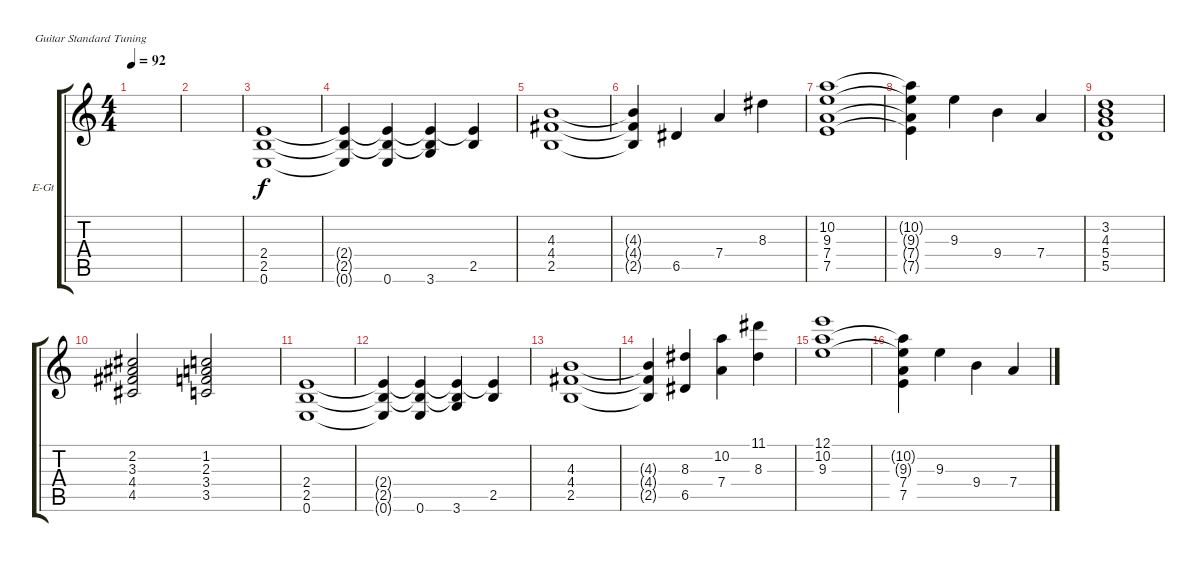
\defaultSystemsLayout 4
\bracketExtendMode groupsimilarinstruments
\firstSystemTrackNameOrientation horizontal
\otherSystemsTrackNameOrientation horizontal
\track ("Г. Каспарян (overdrive)" "E-Gt") {instrument overdrivenguitar}
\staff {score tabs}
\tuning (E4 B3 G3 D3 A2 E2)
\ts (4 4)
\tempo 92
\clef g2
\scale
0.333333
\ks c
|
|
(0.6 2.5 2.4).1 |
(0.6{t} 2.5{t} 2.4{t}).4 (0.6 2.5{t} 2.4{t}).4 (3.6 2.4{t} 2.5{t}).4 (2.5 2.4{t}).4 |
(2.5 4.4 4.3).1 |
(2.5{t} 4.4{t} 4.3{t}).4 6.5.4 7.4.4 8.3.4 |
(9.3 10.2 7.4 7.5).1 |
(9.3{t} 10.2{t} 7.4{t} 7.5{t}).4 9.3.4 9.4.4 7.4.4 |
(5.5 5.4 4.3 3.2).1 |
(4.5 4.4 3.3 2.2).2 (3.5 3.4 2.3 1.2).2 |
(0.6 2.5 2.4).1 |
(0.6{t} 2.5{t} 2.4{t}).4 (0.6 2.5{t} 2.4{t}).4 (3.6 2.4{t} 2.5{t}).4 (2.5 2.4{t}).4 |
(2.5 4.4 4.3).1 |
(2.5{t} 4.4{t} 4.3{t}).4 (6.5 8.3).4 (7.4 10.2).4 (8.3 11.1).4 |
(9.3 10.2 12.1).1 |
(9.3{t} 10.2{t} 7.4 7.5).4 9.3.4 9.4.4 7.4.4
